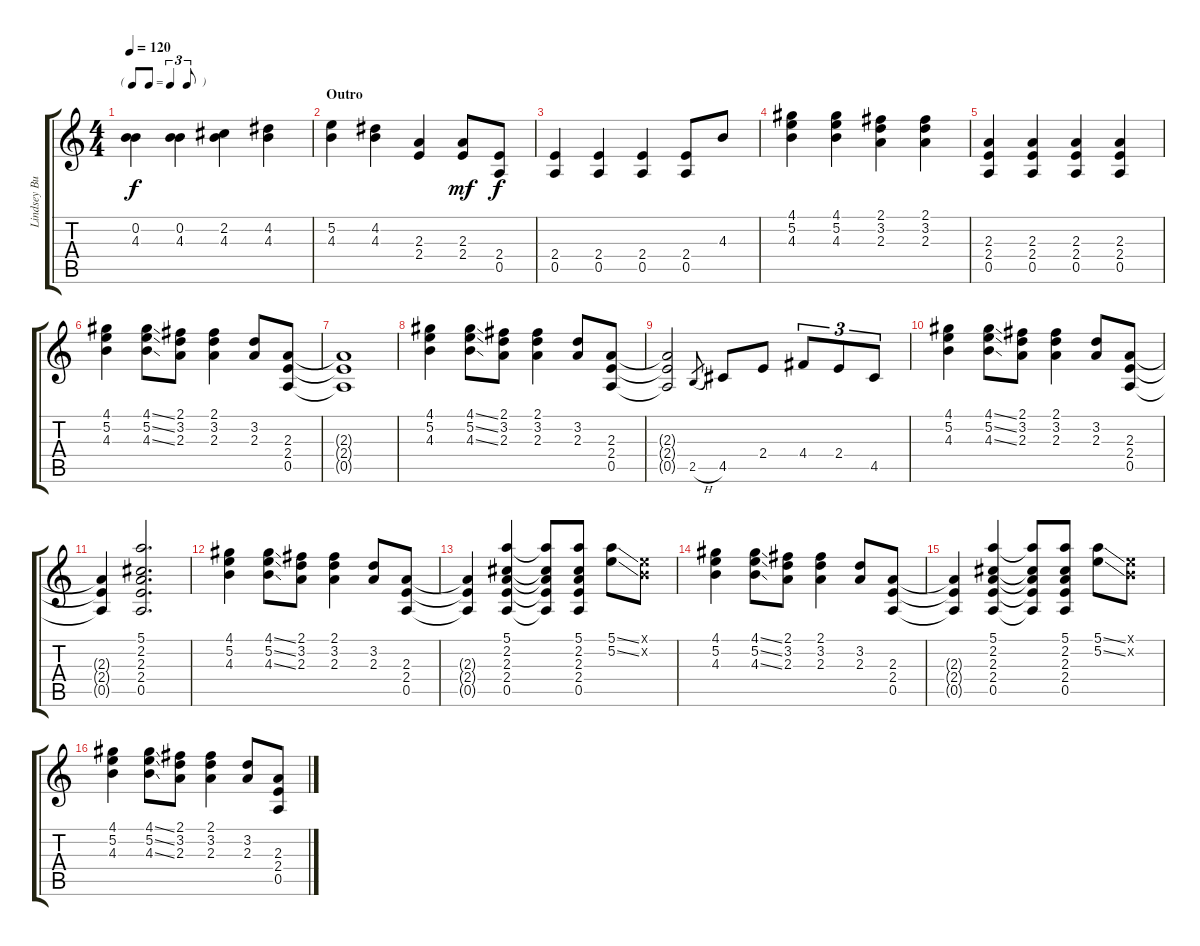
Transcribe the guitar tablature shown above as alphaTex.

\track ("Lindsey Buckingham - Lead Guitar" "Lindsey Bu") {instrument distortionguitar}
\staff {score tabs}
\tuning (E4 B3 G3 D3 A2 E2) {hide}
\ts (4 4)
\tf triplet8th
\tempo 120
\clef g2
\ks c
(0.2 4.3).4{dy f} (0.2 4.3).4 (2.2 4.3).4 (4.2 4.3).4 |
\section ("" "Outro")
(5.2 4.3).4 (4.2 4.3).4 (2.3 2.4).4 (2.3 2.4).8{dy mf} (2.4 0.5).8{dy f} |
(2.4 0.5).4 (2.4 0.5).4 (2.4 0.5).4 (2.4 0.5).8 4.3.8 |
(4.1 5.2 4.3).4 (4.1 5.2 4.3).4 (2.1 3.2 2.3).4 (2.1 3.2 2.3).4 |
(2.3 2.4 0.5).4 (2.3 2.4 0.5).4 (2.3 2.4 0.5).4 (2.3 2.4 0.5).4 |
(4.1 5.2 4.3).4 (4.1{ss} 5.2{ss} 4.3{ss}).8 (2.1 3.2 2.3).8 (2.1 3.2 2.3).4 (3.2 2.3).8 (2.3 2.4 0.5).8 |
(2.3{t} 2.4{t} 0.5{t}).1 |
(4.1 5.2 4.3).4 (4.1{ss} 5.2{ss} 4.3{ss}).8 (2.1 3.2 2.3).8 (2.1 3.2 2.3).4 (3.2 2.3).8 (2.3 2.4 0.5).8 |
(2.3{t} 2.4{t} 0.5{t}).2 2.5{h}.8{gr} 4.5.8 2.4.8 4.4.8{tu (3 2)} 2.4.8{tu (3 2)} 4.5.8{tu (3 2)} |
(4.1 5.2 4.3).4 (4.1{ss} 5.2{ss} 4.3{ss}).8 (2.1 3.2 2.3).8 (2.1 3.2 2.3).4 (3.2 2.3).8 (2.3 2.4 0.5).8 |
(2.3{t} 2.4{t} 0.5{t}).4 (5.1 2.2 2.3 2.4 0.5).2{d} |
(4.1 5.2 4.3).4 (4.1{ss} 5.2{ss} 4.3{ss}).8 (2.1 3.2 2.3).8 (2.1 3.2 2.3).4 (3.2 2.3).8 (2.3 2.4 0.5).8 |
(2.3{t} 2.4{t} 0.5{t}).4 (5.1 2.2 2.3 2.4 0.5).4 (5.1{t} 2.2{t} 2.3{t} 2.4{t} 0.5{t}).8 (5.1 2.2 2.3 2.4 0.5).8 (5.1{ss} 5.2{ss}).8 (0.1{x} 0.2{x}).8 |
(4.1 5.2 4.3).4 (4.1{ss} 5.2{ss} 4.3{ss}).8 (2.1 3.2 2.3).8 (2.1 3.2 2.3).4 (3.2 2.3).8 (2.3 2.4 0.5).8 |
(2.3{t} 2.4{t} 0.5{t}).4 (5.1 2.2 2.3 2.4 0.5).4 (5.1{t} 2.2{t} 2.3{t} 2.4{t} 0.5{t}).8 (5.1 2.2 2.3 2.4 0.5).8 (5.1{ss} 5.2{ss}).8 (0.1{x} 0.2{x}).8 |
(4.1 5.2 4.3).4 (4.1{ss} 5.2{ss} 4.3{ss}).8 (2.1 3.2 2.3).8 (2.1 3.2 2.3).4 (3.2 2.3).8 (2.3 2.4 0.5).8
